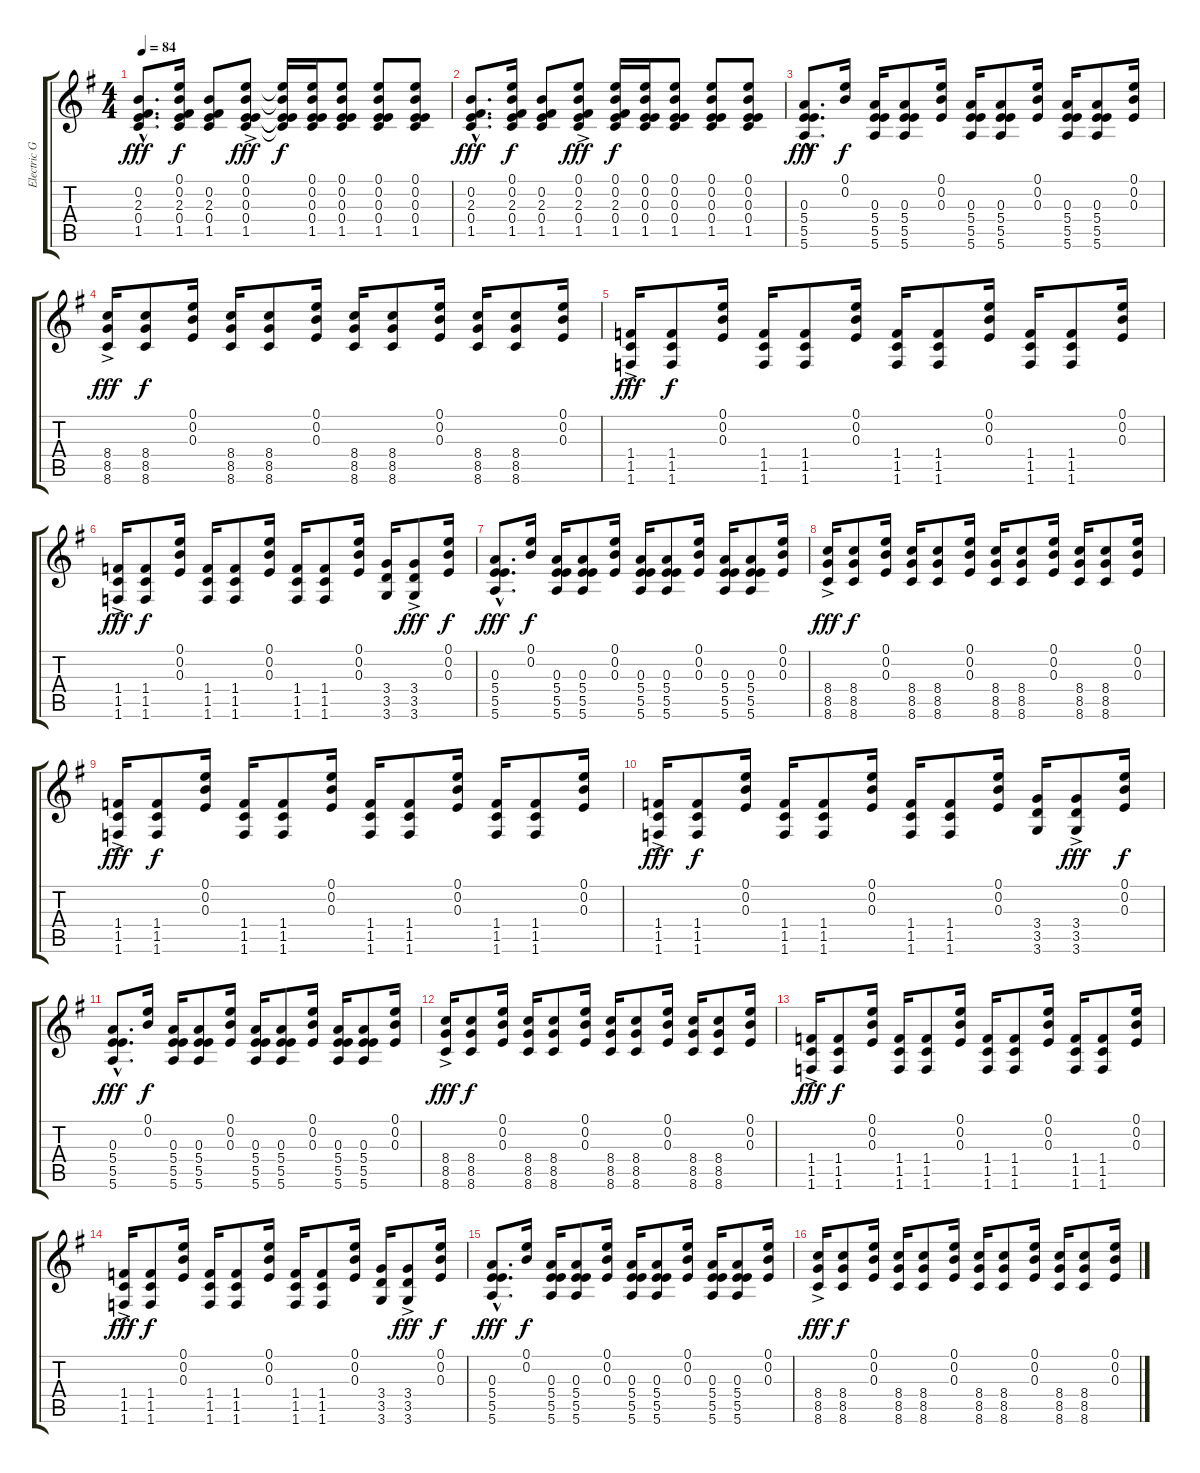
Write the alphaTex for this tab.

\track ("Electric Guitar 1 (clean)" "Electric G") {instrument electricguitarclean}
\staff {score tabs}
\tuning (E4 B3 E3 E3 B2 E2) {hide}
\ts (4 4)
\tempo 84
\clef g2
\ks g
(0.2{hac} 2.3{hac} 0.4{hac} 1.5{hac}).8{d dy fff} (0.1 0.2 2.3 0.4 1.5).16{dy f} (0.2 2.3 0.4 1.5).8 (0.1{ac} 0.2{ac} 0.3{ac} 0.4{ac} 1.5{ac}).8{dy fff} (0.1{t} 0.2{t} 0.3{t} 0.4{t} 1.5{t}).16{dy f} (0.1 0.2 0.3 0.4 1.5).16 (0.1 0.2 0.3 0.4 1.5).8 (0.1 0.2 0.3 0.4 1.5).8 (0.1 0.2 0.3 0.4 1.5).8 |
(0.2{hac} 2.3{hac} 0.4{hac} 1.5{hac}).8{d dy fff} (0.1 0.2 2.3 0.4 1.5).16{dy f} (0.2 2.3 0.4 1.5).8 (0.1{ac} 0.2{ac} 2.3{ac} 0.4{ac} 1.5{ac}).8{dy fff} (0.1 0.2 2.3 0.4 1.5).16{dy f} (0.1 0.2 0.3 0.4 1.5).16 (0.1 0.2 0.3 0.4 1.5).8 (0.1 0.2 0.3 0.4 1.5).8 (0.1 0.2 0.3 0.4 1.5).8 |
(0.3{hac} 5.4{hac} 5.5{hac} 5.6{hac}).8{d dy fff} (0.1 0.2).16{dy f} (0.3 5.4 5.5 5.6).16 (0.3 5.4 5.5 5.6).8 (0.1 0.2 0.3).16 (0.3 5.4 5.5 5.6).16 (0.3 5.4 5.5 5.6).8 (0.1 0.2 0.3).16 (0.3 5.4 5.5 5.6).16 (0.3 5.4 5.5 5.6).8 (0.1 0.2 0.3).16 |
(8.4{ac} 8.5{ac} 8.6{ac}).16{dy fff} (8.4 8.5 8.6).8{dy f} (0.1 0.2 0.3).16 (8.4 8.5 8.6).16 (8.4 8.5 8.6).8 (0.1 0.2 0.3).16 (8.4 8.5 8.6).16 (8.4 8.5 8.6).8 (0.1 0.2 0.3).16 (8.4 8.5 8.6).16 (8.4 8.5 8.6).8 (0.1 0.2 0.3).16 |
(1.4{ac} 1.5{ac} 1.6{ac}).16{dy fff} (1.4 1.5 1.6).8{dy f} (0.1 0.2 0.3).16 (1.4 1.5 1.6).16 (1.4 1.5 1.6).8 (0.1 0.2 0.3).16 (1.4 1.5 1.6).16 (1.4 1.5 1.6).8 (0.1 0.2 0.3).16 (1.4 1.5 1.6).16 (1.4 1.5 1.6).8 (0.1 0.2 0.3).16 |
(1.4{ac} 1.5{ac} 1.6{ac}).16{dy fff} (1.4 1.5 1.6).8{dy f} (0.1 0.2 0.3).16 (1.4 1.5 1.6).16 (1.4 1.5 1.6).8 (0.1 0.2 0.3).16 (1.4 1.5 1.6).16 (1.4 1.5 1.6).8 (0.1 0.2 0.3).16 (3.4 3.5 3.6).16 (3.4{ac} 3.5{ac} 3.6{ac}).8{dy fff} (0.1 0.2 0.3).16{dy f} |
(0.3{hac} 5.4{hac} 5.5{hac} 5.6{hac}).8{d dy fff} (0.1 0.2).16{dy f} (0.3 5.4 5.5 5.6).16 (0.3 5.4 5.5 5.6).8 (0.1 0.2 0.3).16 (0.3 5.4 5.5 5.6).16 (0.3 5.4 5.5 5.6).8 (0.1 0.2 0.3).16 (0.3 5.4 5.5 5.6).16 (0.3 5.4 5.5 5.6).8 (0.1 0.2 0.3).16 |
(8.4{ac} 8.5{ac} 8.6{ac}).16{dy fff} (8.4 8.5 8.6).8{dy f} (0.1 0.2 0.3).16 (8.4 8.5 8.6).16 (8.4 8.5 8.6).8 (0.1 0.2 0.3).16 (8.4 8.5 8.6).16 (8.4 8.5 8.6).8 (0.1 0.2 0.3).16 (8.4 8.5 8.6).16 (8.4 8.5 8.6).8 (0.1 0.2 0.3).16 |
(1.4{ac} 1.5{ac} 1.6{ac}).16{dy fff} (1.4 1.5 1.6).8{dy f} (0.1 0.2 0.3).16 (1.4 1.5 1.6).16 (1.4 1.5 1.6).8 (0.1 0.2 0.3).16 (1.4 1.5 1.6).16 (1.4 1.5 1.6).8 (0.1 0.2 0.3).16 (1.4 1.5 1.6).16 (1.4 1.5 1.6).8 (0.1 0.2 0.3).16 |
(1.4{ac} 1.5{ac} 1.6{ac}).16{dy fff} (1.4 1.5 1.6).8{dy f} (0.1 0.2 0.3).16 (1.4 1.5 1.6).16 (1.4 1.5 1.6).8 (0.1 0.2 0.3).16 (1.4 1.5 1.6).16 (1.4 1.5 1.6).8 (0.1 0.2 0.3).16 (3.4 3.5 3.6).16 (3.4{ac} 3.5{ac} 3.6{ac}).8{dy fff} (0.1 0.2 0.3).16{dy f} |
(0.3{hac} 5.4{hac} 5.5{hac} 5.6{hac}).8{d dy fff} (0.1 0.2).16{dy f} (0.3 5.4 5.5 5.6).16 (0.3 5.4 5.5 5.6).8 (0.1 0.2 0.3).16 (0.3 5.4 5.5 5.6).16 (0.3 5.4 5.5 5.6).8 (0.1 0.2 0.3).16 (0.3 5.4 5.5 5.6).16 (0.3 5.4 5.5 5.6).8 (0.1 0.2 0.3).16 |
(8.4{ac} 8.5{ac} 8.6{ac}).16{dy fff} (8.4 8.5 8.6).8{dy f} (0.1 0.2 0.3).16 (8.4 8.5 8.6).16 (8.4 8.5 8.6).8 (0.1 0.2 0.3).16 (8.4 8.5 8.6).16 (8.4 8.5 8.6).8 (0.1 0.2 0.3).16 (8.4 8.5 8.6).16 (8.4 8.5 8.6).8 (0.1 0.2 0.3).16 |
(1.4{ac} 1.5{ac} 1.6{ac}).16{dy fff} (1.4 1.5 1.6).8{dy f} (0.1 0.2 0.3).16 (1.4 1.5 1.6).16 (1.4 1.5 1.6).8 (0.1 0.2 0.3).16 (1.4 1.5 1.6).16 (1.4 1.5 1.6).8 (0.1 0.2 0.3).16 (1.4 1.5 1.6).16 (1.4 1.5 1.6).8 (0.1 0.2 0.3).16 |
(1.4{ac} 1.5{ac} 1.6{ac}).16{dy fff} (1.4 1.5 1.6).8{dy f} (0.1 0.2 0.3).16 (1.4 1.5 1.6).16 (1.4 1.5 1.6).8 (0.1 0.2 0.3).16 (1.4 1.5 1.6).16 (1.4 1.5 1.6).8 (0.1 0.2 0.3).16 (3.4 3.5 3.6).16 (3.4{ac} 3.5{ac} 3.6{ac}).8{dy fff} (0.1 0.2 0.3).16{dy f} |
(0.3{hac} 5.4{hac} 5.5{hac} 5.6{hac}).8{d dy fff} (0.1 0.2).16{dy f} (0.3 5.4 5.5 5.6).16 (0.3 5.4 5.5 5.6).8 (0.1 0.2 0.3).16 (0.3 5.4 5.5 5.6).16 (0.3 5.4 5.5 5.6).8 (0.1 0.2 0.3).16 (0.3 5.4 5.5 5.6).16 (0.3 5.4 5.5 5.6).8 (0.1 0.2 0.3).16 |
(8.4{ac} 8.5{ac} 8.6{ac}).16{dy fff} (8.4 8.5 8.6).8{dy f} (0.1 0.2 0.3).16 (8.4 8.5 8.6).16 (8.4 8.5 8.6).8 (0.1 0.2 0.3).16 (8.4 8.5 8.6).16 (8.4 8.5 8.6).8 (0.1 0.2 0.3).16 (8.4 8.5 8.6).16 (8.4 8.5 8.6).8 (0.1 0.2 0.3).16
